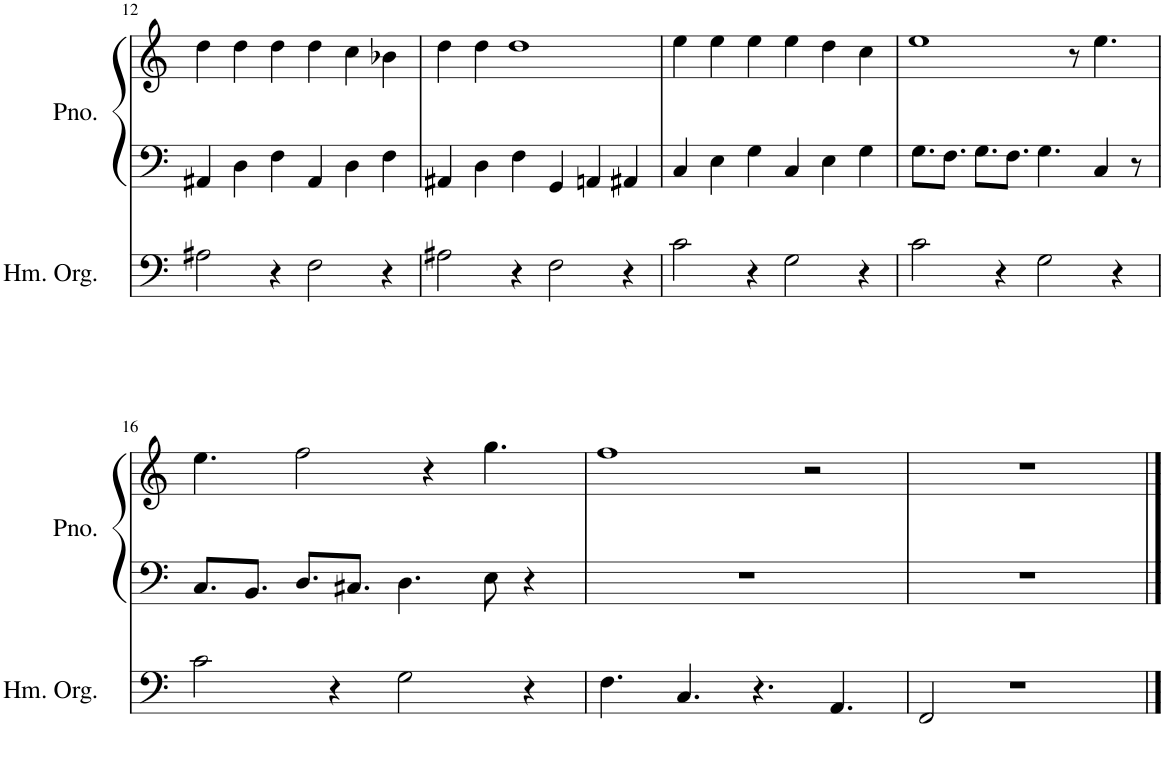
**kern	**kern	**kern
*part2	*part1	*part1
*staff3	*staff2	*staff1
*I"Hammond Organ	*I"Piano	*
*I'Hm. Org.	*I'Pno.	*
!!LO:PB:g=z
*clefF4	*clefF4	*clefG2
*k[]	*k[]	*k[]
*M12/8	*M12/8	*M12/8
=12	=12	=12
2A#X\	4AA#X/	4dd\
.	4D\	4dd\
4r	4F\	4dd\
2F\	4AA#/	4dd\
.	4D\	4cc\
4r	4F\	4b-X\
=13	=13	=13
2A#X\	4AA#X/	4dd\
.	4D\	4dd\
4r	4F\	1dd
2F\	4GG/	.
.	4AAn/	.
4r	4AA#X/	.
=14	=14	=14
2c\	4C/	4ee\
.	4E\	4ee\
4r	4G\	4ee\
2G\	4C/	4ee\
.	4E\	4dd\
4r	4G\	4cc\
=15	=15	=15
2c\	8.G\L	1ee
.	8.F\J	.
.	8.G\L	.
4r	.	.
.	8.F\J	.
2G\	4.G\	.
.	.	8r
.	4C/	4.ee\
4r	.	.
.	8r	.
!!LO:LB:g=z
=16	=16	=16
2c\	8.C/L	4.ee\
.	8.BB/J	.
.	8.D/L	2ff\
4r	.	.
.	8.C#X/J	.
2G\	4.D\	.
.	.	4r
.	8E\	4.gg\
4r	4r	.
=17	=17	=17
4.F\	1.r	1ff
4.C/	.	.
4.r	.	.
.	.	2r
4.AA/	.	.
=18	=18	=18
2FF/	1.r	1.r
1r	.	.
==	==	==
*-	*-	*-
